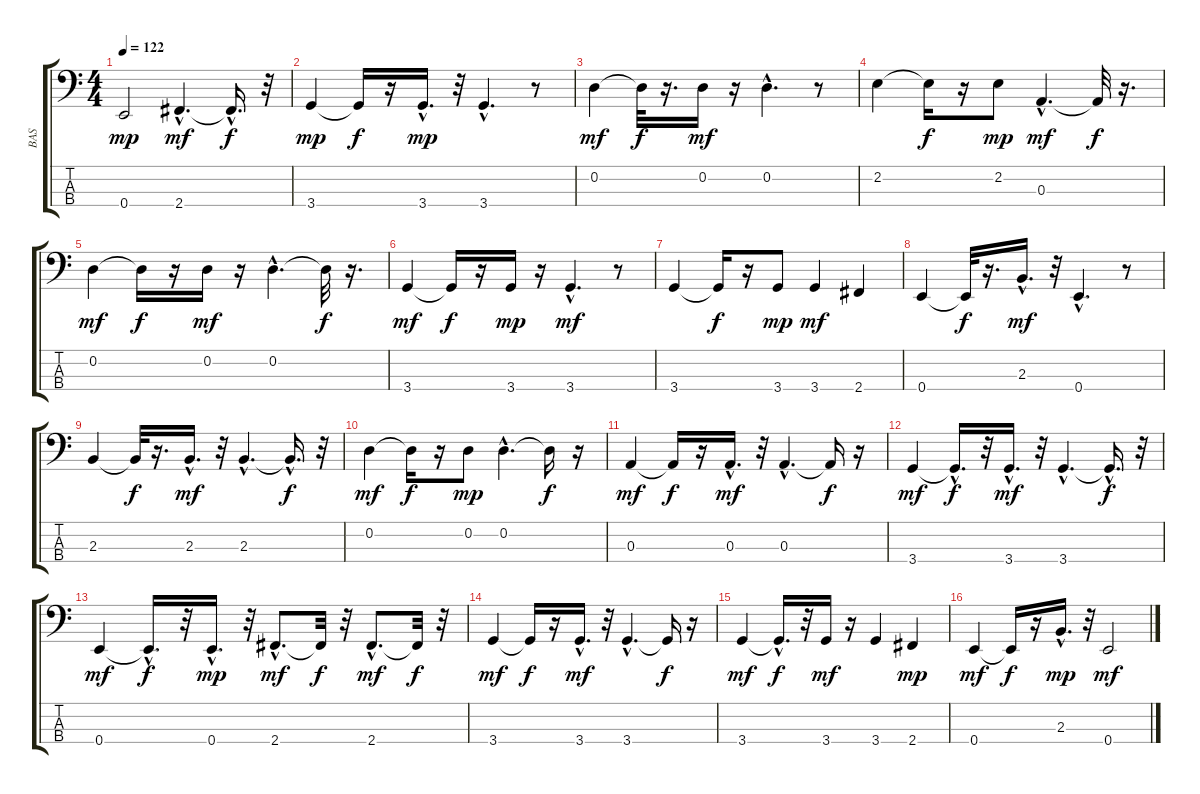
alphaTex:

\track ("BAS     " "BAS     ") {instrument fretlessbass}
\staff {score tabs}
\tuning (G2 D2 A1 E1) {hide}
\ts (4 4)
\tempo 122
\clef f4
\ks c
0.4.2{dy mp} 2.4{hac}.4{d dy mf} 2.4{hac t}.16{d dy f} r.32 |
3.4.4{dy mp} 3.4{t}.16{dy f} r.16 3.4{hac}.16{d dy mp} r.32 3.4{hac}.4{d} r.8 |
0.2.4{dy mf} 0.2{t}.32{dy f} r.16{d} 0.2.16{dy mf} r.16 0.2{hac}.4{d} r.8 |
2.2.4 2.2{t}.16{dy f} r.16 2.2.8{dy mp} 0.3{hac}.4{d dy mf} 0.3{t}.32{dy f} r.16{d} |
0.2.4{dy mf} 0.2{t}.16{dy f} r.16 0.2.16{dy mf} r.16 0.2{hac}.4{d} 0.2{t}.32{dy f} r.16{d} |
3.4.4{dy mf} 3.4{t}.16{dy f} r.16 3.4.16{dy mp} r.16 3.4{hac}.4{d dy mf} r.8 |
3.4.4 3.4{t}.16{dy f} r.16 3.4.8{dy mp} 3.4.4{dy mf} 2.4.4 |
0.4.4 0.4{t}.32{dy f} r.16{d} 2.3{hac}.16{d dy mf} r.32 0.4{hac}.4{d} r.8 |
2.3.4 2.3{t}.32{dy f} r.16{d} 2.3{hac}.16{d dy mf} r.32 2.3{hac}.4{d} 2.3{hac t}.16{d dy f} r.32 |
0.2.4{dy mf} 0.2{t}.16{dy f} r.16 0.2.8{dy mp} 0.2{hac}.4{d} 0.2{t}.16{dy f} r.16 |
0.3.4{dy mf} 0.3{t}.16{dy f} r.16 0.3{hac}.16{d dy mf} r.32 0.3{hac}.4{d} 0.3{t}.16{dy f} r.16 |
3.4.4{dy mf} 3.4{hac t}.16{d dy f} r.32 3.4{hac}.16{d dy mf} r.32 3.4{hac}.4{d} 3.4{hac t}.16{d dy f} r.32 |
0.4.4{dy mf} 0.4{hac t}.16{d dy f} r.32 0.4{hac}.16{d dy mp} r.32 2.4{hac}.8{d dy mf} 2.4{t}.32{dy f} r.32 2.4{hac}.8{d dy mf} 2.4{t}.32{dy f} r.32 |
3.4.4{dy mf} 3.4{t}.16{dy f} r.16 3.4{hac}.16{d dy mf} r.32 3.4{hac}.4{d} 3.4{t}.16{dy f} r.16 |
3.4.4{dy mf} 3.4{hac t}.16{d dy f} r.32 3.4.16{dy mf} r.16 3.4.4 2.4.4{dy mp} |
0.4.4{dy mf} 0.4{t}.16{dy f} r.16 2.3{hac}.16{d dy mp} r.32 0.4.2{dy mf}
